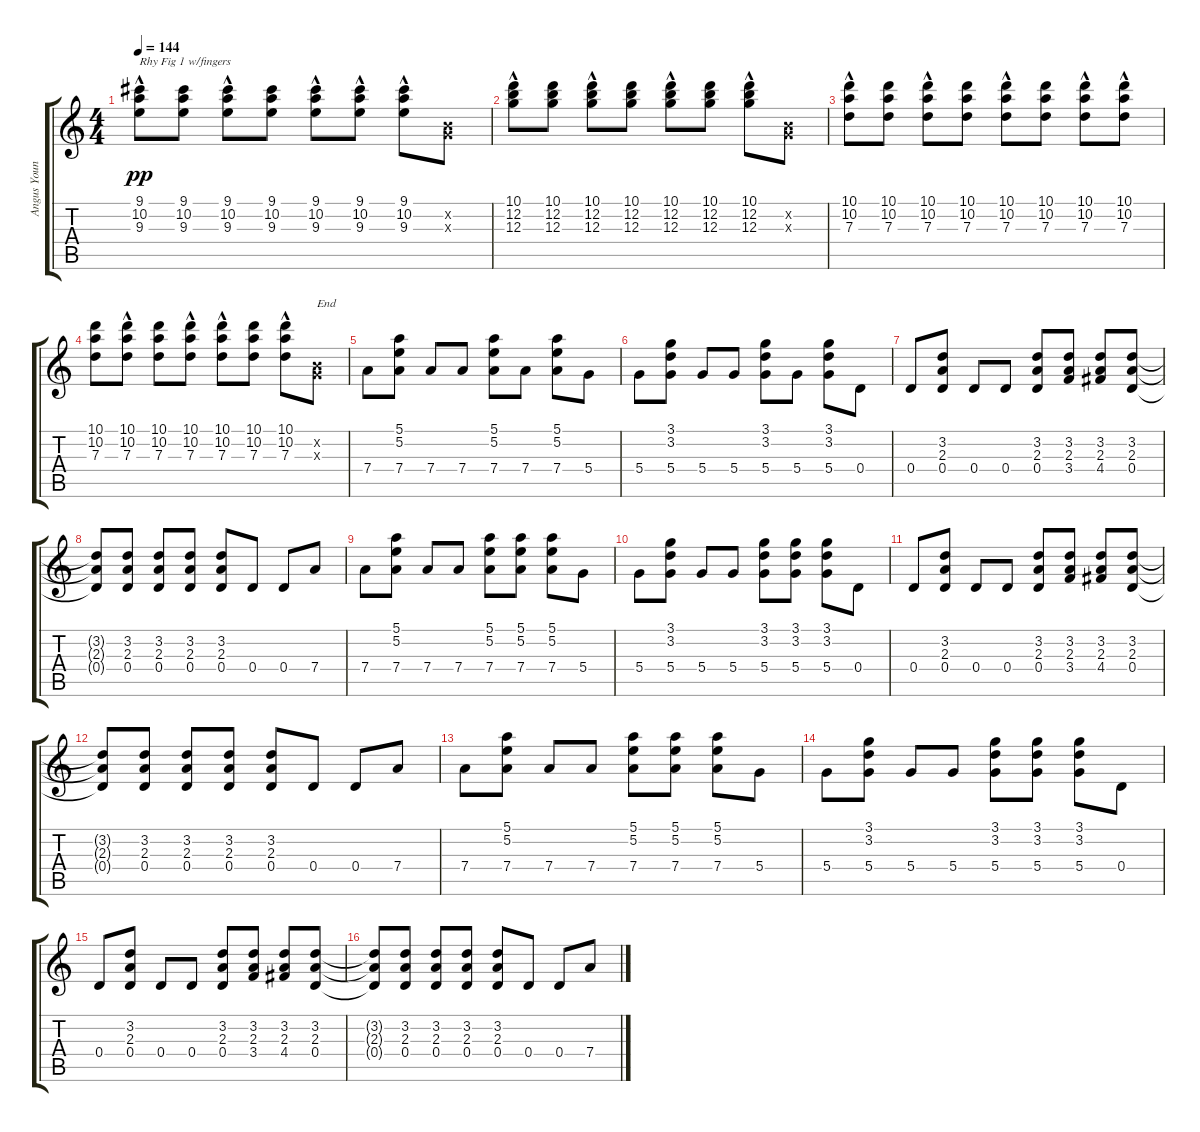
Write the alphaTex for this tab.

\track ("Angus Young" "Angus Youn") {instrument overdrivenguitar}
\staff {score tabs}
\tuning (E4 B3 G3 D3 A2 E2) {hide}
\ts (4 4)
\tempo 144
\clef g2
\ks c
(9.1{hac} 10.2{hac} 9.3{hac}).8{txt "Rhy Fig 1 w/fingers" dy pp} (9.1 10.2 9.3).8 (9.1{hac} 10.2{hac} 9.3{hac}).8 (9.1 10.2 9.3).8 (9.1{hac} 10.2{hac} 9.3{hac}).8 (9.1{hac} 10.2{hac} 9.3{hac}).8 (9.1{hac} 10.2{hac} 9.3{hac}).8 (0.2{x} 0.3{x}).8 |
(10.1{hac} 12.2{hac} 12.3{hac}).8 (10.1 12.2 12.3).8 (10.1{hac} 12.2{hac} 12.3{hac}).8 (10.1 12.2 12.3).8 (10.1{hac} 12.2{hac} 12.3{hac}).8 (10.1 12.2 12.3).8 (10.1{hac} 12.2{hac} 12.3{hac}).8 (0.2{x} 0.3{x}).8 |
(10.1{hac} 10.2{hac} 7.3{hac}).8 (10.1 10.2 7.3).8 (10.1{hac} 10.2{hac} 7.3{hac}).8 (10.1 10.2 7.3).8 (10.1{hac} 10.2{hac} 7.3{hac}).8 (10.1 10.2 7.3).8 (10.1{hac} 10.2 7.3{hac}).8 (10.1{hac} 10.2{hac} 7.3{hac}).8 |
(10.1 10.2 7.3).8 (10.1{hac} 10.2{hac} 7.3{hac}).8 (10.1 10.2 7.3).8 (10.1{hac} 10.2{hac} 7.3{hac}).8 (10.1{hac} 10.2{hac} 7.3{hac}).8 (10.1 10.2 7.3).8 (10.1{hac} 10.2{hac} 7.3{hac}).8 (0.2{x} 0.3{x}).8{txt "End"} |
7.4.8 (5.1 5.2 7.4).8 7.4.8 7.4.8 (5.1 5.2 7.4).8 7.4.8 (5.1 5.2 7.4).8 5.4.8 |
5.4.8 (3.1 3.2 5.4).8 5.4.8 5.4.8 (3.1 3.2 5.4).8 5.4.8 (3.1 3.2 5.4).8 0.4.8 |
0.4.8 (3.2 2.3 0.4).8 0.4.8 0.4.8 (3.2 2.3 0.4).8 (3.2 2.3 3.4).8 (3.2 2.3 4.4).8 (3.2 2.3 0.4).8 |
(3.2{t} 2.3{t} 0.4{t}).8 (3.2 2.3 0.4).8 (3.2 2.3 0.4).8 (3.2 2.3 0.4).8 (3.2 2.3 0.4).8 0.4.8 0.4.8 7.4.8 |
7.4.8 (5.1 5.2 7.4).8 7.4.8 7.4.8 (5.1 5.2 7.4).8 (5.1 5.2 7.4).8 (5.1 5.2 7.4).8 5.4.8 |
5.4.8 (3.1 3.2 5.4).8 5.4.8 5.4.8 (3.1 3.2 5.4).8 (3.1 3.2 5.4).8 (3.1 3.2 5.4).8 0.4.8 |
0.4.8 (3.2 2.3 0.4).8 0.4.8 0.4.8 (3.2 2.3 0.4).8 (3.2 2.3 3.4).8 (3.2 2.3 4.4).8 (3.2 2.3 0.4).8 |
(3.2{t} 2.3{t} 0.4{t}).8 (3.2 2.3 0.4).8 (3.2 2.3 0.4).8 (3.2 2.3 0.4).8 (3.2 2.3 0.4).8 0.4.8 0.4.8 7.4.8 |
7.4.8 (5.1 5.2 7.4).8 7.4.8 7.4.8 (5.1 5.2 7.4).8 (5.1 5.2 7.4).8 (5.1 5.2 7.4).8 5.4.8 |
5.4.8 (3.1 3.2 5.4).8 5.4.8 5.4.8 (3.1 3.2 5.4).8 (3.1 3.2 5.4).8 (3.1 3.2 5.4).8 0.4.8 |
0.4.8 (3.2 2.3 0.4).8 0.4.8 0.4.8 (3.2 2.3 0.4).8 (3.2 2.3 3.4).8 (3.2 2.3 4.4).8 (3.2 2.3 0.4).8 |
(3.2{t} 2.3{t} 0.4{t}).8 (3.2 2.3 0.4).8 (3.2 2.3 0.4).8 (3.2 2.3 0.4).8 (3.2 2.3 0.4).8 0.4.8 0.4.8 7.4.8
